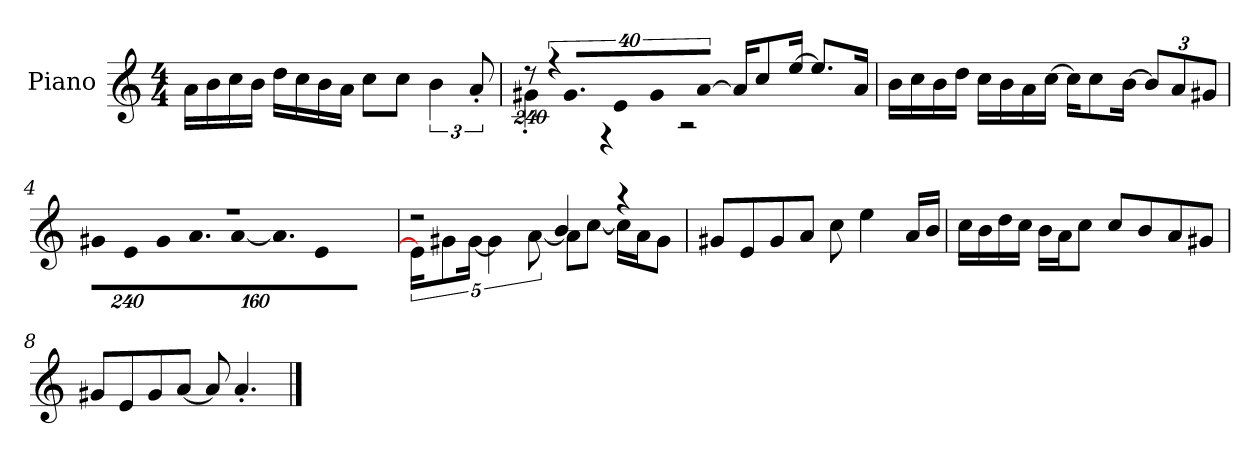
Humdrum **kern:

**kern
*part1
*staff1
*I"Piano
*I'P-no
*clefG2
*k[]
*M4/4
*MM90
=1
16a\LL
16b\
16cc\
16b\JJ
16dd\LL
16cc\
16b\
16a\JJ
8cc\L
8cc\J
6b\
12a'/
=2
!LO:N:vis=16
*^
1920%137r	4g#X'\
!LO:N:vis=32	!
640%23r	.
!LO:N:vis=16.	!
960%103g#/KL	.
!LO:N:vis=8	!
960%137e/	.
.	4r
!LO:N:vis=16	!
1920%137g#/L	.
!LO:N:vis=16	!
[1920%137a/JJ	.
16a/KL]	2r
8cc/	.
[16ee/Jk	.
8.ee/L]	.
16a/Jk	.
*v	*v
=3
16b\LL
16cc\
16b\
16dd\JJ
16cc\LL
16b\
16a\
[16cc\JJ
16cc\KL]
8cc\
[16b\Jk
*Xbrackettup
12b/L]
12a/
12g#X/J
!!LO:LB:g=z
=4
*^
!	!LO:N:vis=8
1r	960%137g#X\L
!	!LO:N:vis=8
.	960%137e\
!	!LO:N:vis=8
.	960%137g#\
!	!LO:N:vis=8.
.	640%137a\
!	!LO:N:vis=16
.	[1920%137a\K
!	!LO:N:vis=8.
.	640%137a\]
!	!LO:N:vis=16
.	[1920%137e\Jk
.	960ryy
=5	=5
*	*brackettup
2r	20e\KL]
.	10g#X\
.	[20g#\Jk
.	5g#\]
.	[10a\
4b/	8a\L]
.	[8cc\J
4r	16cc\LL]
.	16a\J
.	8g#\J
*v	*v
=6
8g#X/L
8e/
8g#/
8a/J
8cc\
4ee\
16a/LL
16b/JJ
=7
16cc\LL
16b\
16dd\
16cc\JJ
16b\LL
16a\J
8cc\J
8cc/L
8b/
8a/
8g#X/J
!!LO:LB:g=z
=8
8g#X/L
8e/
8g#/
[8a/J
8a/]
4.a'/
==
*-
